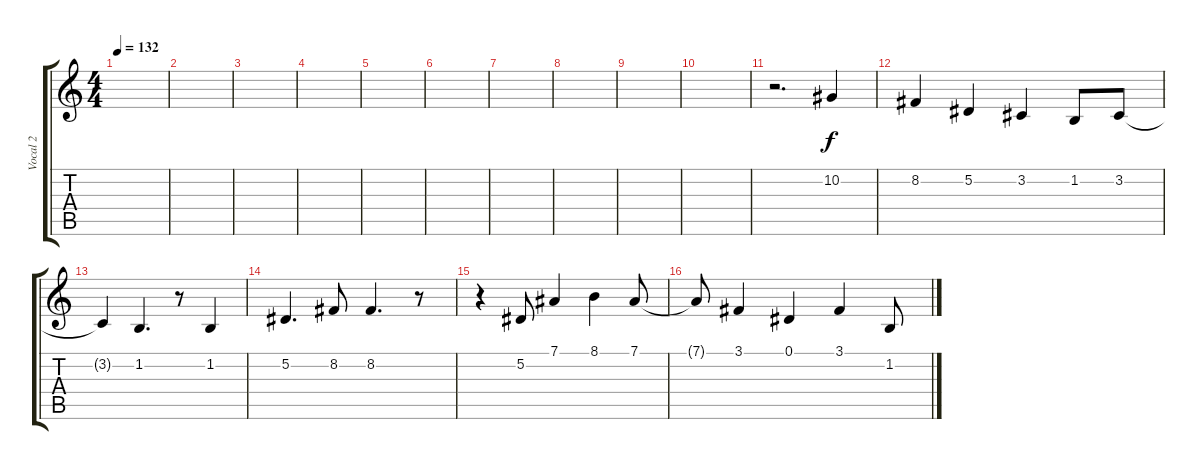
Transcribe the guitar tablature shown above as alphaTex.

\track ("Vocal 2" "Vocal 2") {instrument tenorsax}
\staff {score tabs}
\tuning (Eb4 Bb3 Gb3 Db3 Ab2 Eb2) {hide}
\ts (4 4)
\tempo 132
\clef g2
\ks c
|
|
|
|
|
|
|
|
|
|
r.2{d} 10.2.4 |
8.2.4 5.2.4 3.2.4 1.2.8 3.2.8 |
3.2{t}.4 1.2.4{d} r.8 1.2.4 |
5.2.4{d} 8.2.8 8.2.4{d} r.8 |
r.4 5.2.8 7.1.4 8.1.4 7.1.8 |
7.1{t}.8 3.1.4 0.1.4 3.1.4 1.2.8
